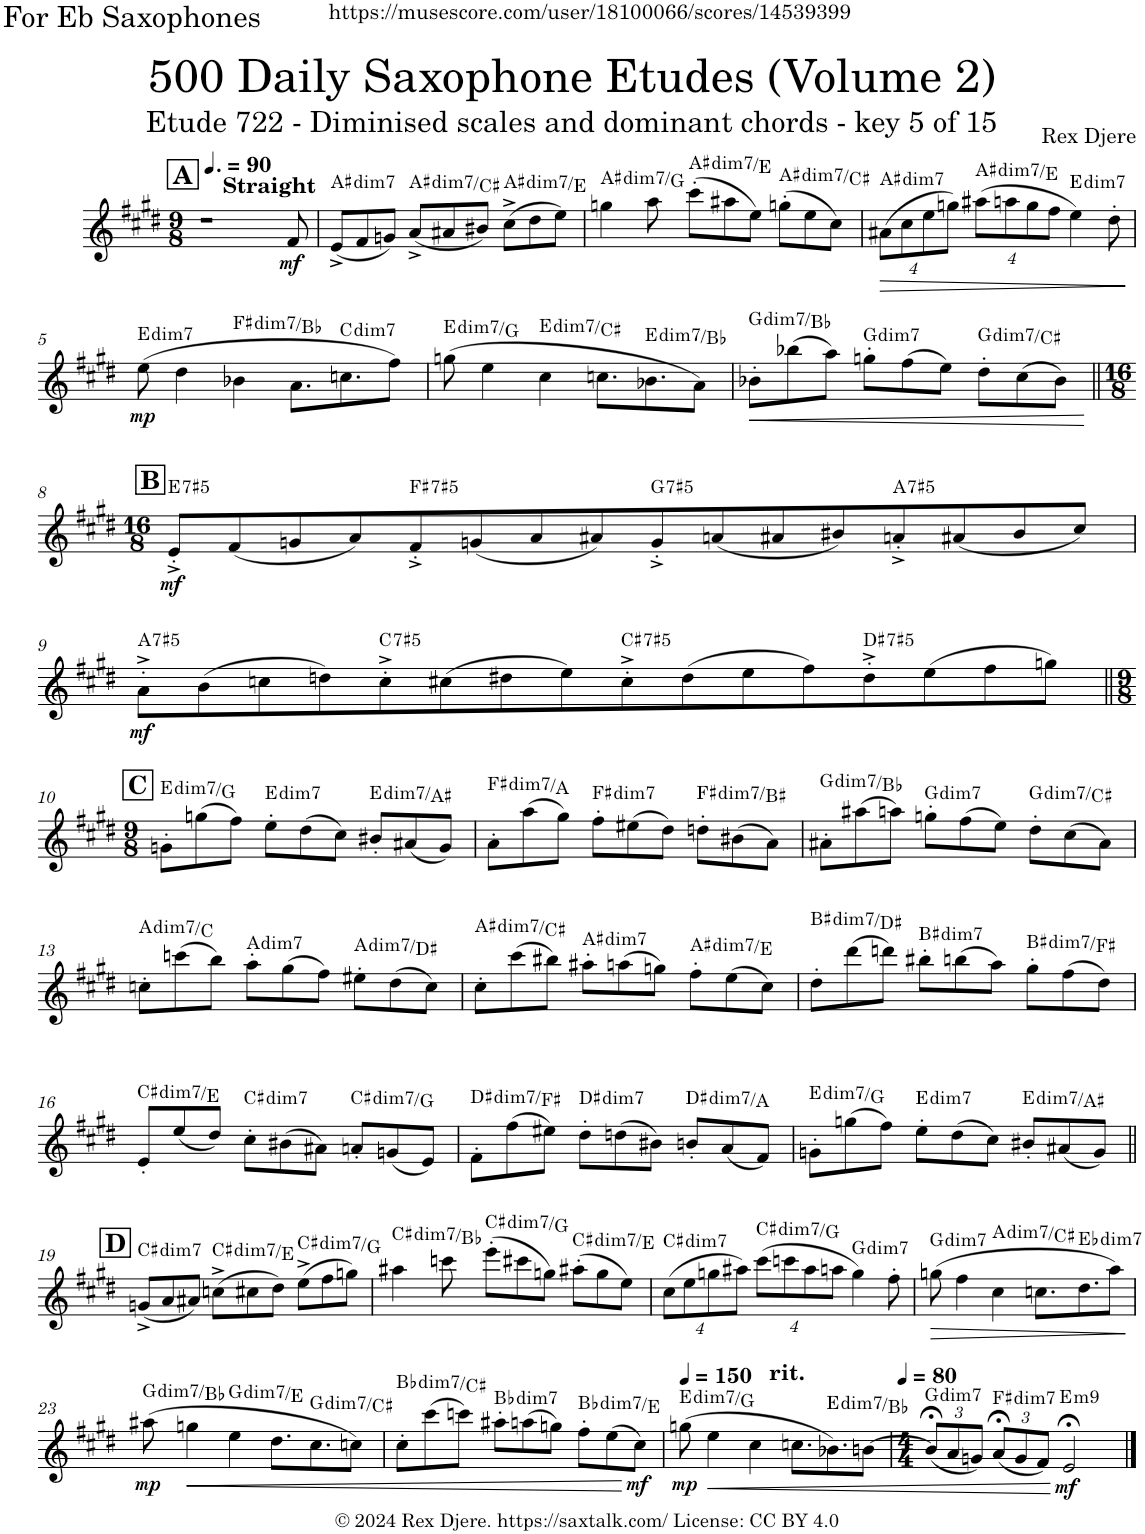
**kern	**dynam	**harte
*part1	*part1	*part1
*staff1	*staff1	*
*I"Alto Saxophone	*	*
*I'A. Sax.	*	*
*clefG2	*	*
*Trd5c9	*	*
*k[f#c#g#d#]	*	*
*M9/8	*	*
*MM135	*	*
!!LO:REH:place=s1:a:B:cj:fs=14:t=A
=1	=1	=1
1r	.	.
!LO:TX:a:B:t=Straight	!	!
!	!LO:DY:b	!
8f#/	mf	.
=2	=2	=2
!	!	!LO:H:kt=dim7
(8e^/L	.	A#:dim7
8f#/	.	.
8gn/J)	.	.
!	!	!LO:H:kt=dim7
(8a^/L	.	A#:dim7/b3
8a#X/	.	.
8b#X/J)	.	.
!	!	!LO:H:kt=dim7
(8cc#^\L	.	A#:dim7/b5
8dd#\	.	.
8ee\J)	.	.
=3	=3	=3
!	!	!LO:H:kt=dim7
4ggn\	.	A#:dim7/bb7
8aa\	.	.
!	!	!LO:H:kt=dim7
(8ccc#'\L	.	A#:dim7/b5
8aa#X\	.	.
8ee\J)	.	.
!	!	!LO:H:kt=dim7
(8ggn'\L	.	A#:dim7/b3
8ee\	.	.
8cc#\J)	.	.
=4	=4	=4
*Xbrackettup	*	*
!	!LO:HP:b	!LO:H:kt=dim7
(32%3a#X\L	>	A#:dim7
32%3cc#\	.	.
32%3ee\	.	.
32%3ggn\J)	.	.
!	!	!LO:H:kt=dim7
(32%3aa#X\L	.	A#:dim7/b5
32%3aan\	.	.
32%3gg\	.	.
32%3ff#\J	.	.
!	!	!LO:H:kt=dim7
4ee\)	.	E:dim7
8dd#'\	.	.
.	]	.
!!LO:LB:g=z
=5	=5	=5
!	!LO:DY:b	!LO:H:kt=dim7
(8ee\	mp	E:dim7
4dd#\	.	.
!	!	!LO:H:kt=dim7
4b-X\	.	F#:dim7/b4
8.a\L	.	.
!	!	!LO:H:kt=dim7
8.ccn\	.	C:dim7
8ff#\J)	.	.
=6	=6	=6
!	!	!LO:H:kt=dim7
(8ggn\	.	E:dim7/b3
4ee\	.	.
!	!	!LO:H:kt=dim7
4cc#\	.	E:dim7/6
8.ccn\L	.	.
!	!	!LO:H:kt=dim7
8.b-X\	.	E:dim7/b5
8a\J)	.	.
=7	=7	=7
!	!LO:HP:b	!LO:H:kt=dim7
8b-X'\L	<	G:dim7/b3
(8bb-X\	.	.
8aa\J)	.	.
!	!	!LO:H:kt=dim7
8ggn'\L	.	G:dim7
(8ff#\	.	.
8ee\J)	.	.
!	!	!LO:H:kt=dim7
8dd#'\L	.	G:dim7/#4
(8cc#\	.	.
8b-\J)	.	.
.	[	.
!!LO:LB:g=z
!!LO:REH:place=s1:a:B:cj:fs=14:t=B
=8||	=8||	=8||
*M16/8	*	*
!	!LO:DY:b	!LO:H:kt=7
8e'^/L	mf	E:(3,#5,b7)
(8f#/	.	.
8gn/	.	.
8a/)	.	.
!	!	!LO:H:kt=7
8f#'^/	.	F#:(3,#5,b7)
(8gn/	.	.
8a/	.	.
8a#X/)	.	.
!	!	!LO:H:kt=7
8g'^/	.	G:(3,#5,b7)
(8an/	.	.
8a#X/	.	.
8b#X/)	.	.
!	!	!LO:H:kt=7
8an'^/	.	A:(3,#5,b7)
(8a#X/	.	.
8b#/	.	.
8cc#/J)	.	.
!!LO:LB:g=z
=9	=9	=9
!	!LO:DY:b	!LO:H:kt=7
8a'^\L	mf	A:(3,#5,b7)
(8b\	.	.
8ccn\	.	.
8ddn\)	.	.
!	!	!LO:H:kt=7
8cc'^\	.	C:(3,#5,b7)
(8cc#X\	.	.
8dd#X\	.	.
8ee\)	.	.
!	!	!LO:H:kt=7
8cc#'^\	.	C#:(3,#5,b7)
(8dd#\	.	.
8ee\	.	.
8ff#\)	.	.
!	!	!LO:H:kt=7
8dd#'^\	.	D#:(3,#5,b7)
(8ee\	.	.
8ff#\	.	.
8ggn\J)	.	.
!!LO:LB:g=z
!!LO:REH:place=s1:a:B:cj:fs=14:t=C
=10||	=10||	=10||
*M9/8	*	*
!	!	!LO:H:kt=dim7
8gn'\L	.	E:dim7/b3
(8ggn\	.	.
8ff#\J)	.	.
!	!	!LO:H:kt=dim7
8ee'\L	.	E:dim7
(8dd#\	.	.
8cc#\J)	.	.
!	!	!LO:H:kt=dim7
8b#X'/L	.	E:dim7/#4
(8a#X/	.	.
8g/J)	.	.
=11	=11	=11
!	!	!LO:H:kt=dim7
8a'\L	.	F#:dim7/b3
(8aa\	.	.
8gg#\J)	.	.
!	!	!LO:H:kt=dim7
8ff#'\L	.	F#:dim7
(8ee#X\	.	.
8dd#\J)	.	.
!	!	!LO:H:kt=dim7
8ddn'\L	.	F#:dim7/#4
(8b#X\	.	.
8a\J)	.	.
=12	=12	=12
!	!	!LO:H:kt=dim7
8a#X'\L	.	G:dim7/b3
(8aa#X\	.	.
8aan\J)	.	.
!	!	!LO:H:kt=dim7
8ggn'\L	.	G:dim7
(8ff#\	.	.
8ee\J)	.	.
!	!	!LO:H:kt=dim7
8dd#'\L	.	G:dim7/#4
(8cc#\	.	.
8a#\J)	.	.
!!LO:LB:g=z
=13	=13	=13
!	!	!LO:H:kt=dim7
8ccn'\L	.	A:dim7/b3
(8cccn\	.	.
8bb\J)	.	.
!	!	!LO:H:kt=dim7
8aa'\L	.	A:dim7
(8gg#\	.	.
8ff#\J)	.	.
!	!	!LO:H:kt=dim7
8ee#X'\L	.	A:dim7/#4
(8dd#\	.	.
8cc\J)	.	.
=14	=14	=14
!	!	!LO:H:kt=dim7
8cc#'\L	.	A#:dim7/b3
(8ccc#\	.	.
8bb#X\J)	.	.
!	!	!LO:H:kt=dim7
8aa#X'\L	.	A#:dim7
(8aan\	.	.
8ggn\J)	.	.
!	!	!LO:H:kt=dim7
8ff#'\L	.	A#:dim7/b5
(8ee\	.	.
8cc#\J)	.	.
=15	=15	=15
!	!	!LO:H:kt=dim7
8dd#'\L	.	B#:dim7/b3
(8ddd#\	.	.
8dddn\J)	.	.
!	!	!LO:H:kt=dim7
8bb#X'\L	.	B#:dim7
(8bbn\	.	.
8aa\J)	.	.
!	!	!LO:H:kt=dim7
8gg#'\L	.	B#:dim7/b5
(8ff#\	.	.
8dd#\J)	.	.
!!LO:LB:g=z
=16	=16	=16
!	!	!LO:H:kt=dim7
8e'/L	.	C#:dim7/b3
(8ee/	.	.
8dd#/J)	.	.
!	!	!LO:H:kt=dim7
8cc#'\L	.	C#:dim7
(8b#X\	.	.
8a#X\J)	.	.
!	!	!LO:H:kt=dim7
8an'/L	.	C#:dim7/b5
(8gn/	.	.
8e/J)	.	.
=17	=17	=17
!	!	!LO:H:kt=dim7
8f#'\L	.	D#:dim7/b3
(8ff#\	.	.
8ee#X\J)	.	.
!	!	!LO:H:kt=dim7
8dd#'\L	.	D#:dim7
(8ddn\	.	.
8b#X\J)	.	.
!	!	!LO:H:kt=dim7
8bn'/L	.	D#:dim7/b5
(8a/	.	.
8f#/J)	.	.
=18	=18	=18
!	!	!LO:H:kt=dim7
8gn'\L	.	E:dim7/b3
(8ggn\	.	.
8ff#\J)	.	.
!	!	!LO:H:kt=dim7
8ee'\L	.	E:dim7
(8dd#\	.	.
8cc#\J)	.	.
!	!	!LO:H:kt=dim7
8b#X'/L	.	E:dim7/#4
(8a#X/	.	.
8g/J)	.	.
!!LO:LB:g=z
!!LO:REH:place=s1:a:B:cj:fs=14:t=D
=19||	=19||	=19||
!	!	!LO:H:kt=dim7
(8gn^/L	.	C#:dim7
8a/	.	.
8a#X/J)	.	.
!	!	!LO:H:kt=dim7
(8ccn^\L	.	C#:dim7/b3
8cc#X\	.	.
8dd#\J)	.	.
!	!	!LO:H:kt=dim7
(8ee^\L	.	C#:dim7/b5
8ff#\	.	.
8ggn\J)	.	.
=20	=20	=20
!	!	!LO:H:kt=dim7
4aa#X\	.	C#:dim7/bb7
8cccn\	.	.
!	!	!LO:H:kt=dim7
(8eee'\L	.	C#:dim7/b5
8ccc#X\	.	.
8ggn\J)	.	.
!	!	!LO:H:kt=dim7
(8aa#X'\L	.	C#:dim7/b3
8gg\	.	.
8ee\J)	.	.
=21	=21	=21
!	!	!LO:H:kt=dim7
(32%3cc#\L	.	C#:dim7
32%3ee\	.	.
32%3ggn\	.	.
32%3aa#X\J)	.	.
!	!	!LO:H:kt=dim7
(32%3ccc#\L	.	C#:dim7/b5
32%3cccn\	.	.
32%3aa#\	.	.
32%3aan\J	.	.
!	!	!LO:H:kt=dim7
4gg\)	.	G:dim7
8ff#'\	.	.
=22	=22	=22
!	!LO:HP:b	!LO:H:kt=dim7
(8ggn\	>	G:dim7
4ff#\	.	.
!	!	!LO:H:kt=dim7
4cc#\	.	A:dim7/3
8.ccn\L	.	.
!	!	!LO:H:kt=dim7
8.dd#\	.	Eb:dim7
8aa\J)	.	.
.	]	.
!!LO:LB:g=z
=23	=23	=23
!	!LO:DY:b	!LO:H:kt=dim7
(8aa#X\	mp	G:dim7/b3
!	!LO:HP:b	!
4ggn\	<	.
!	!	!LO:H:kt=dim7
4ee\	.	G:dim7/6
8.dd#\L	.	.
!	!	!LO:H:kt=dim7
8.cc#\	.	G:dim7/#4
8ccn\J)	.	.
=24	=24	=24
!	!	!LO:H:kt=dim7
8cc#'\L	.	Bb:dim7/#2
(8ccc#\	.	.
8cccn\J)	.	.
!	!	!LO:H:kt=dim7
8aa#X'\L	.	Bb:dim7
(8aan\	.	.
8ggn\J)	.	.
!	!	!LO:H:kt=dim7
8ff#'\L	.	Bb:dim7/#4
(8ee\	.	.
!	!LO:DY:n=1:b	!
8cc#\J)	[ mf	.
=25	=25	=25
*MM150	*	*
!	!LO:DY:b	!LO:H:kt=dim7
(8ggn\	mp	E:dim7/b3
!	!LO:HP:b	!
4ee\	<	.
!LO:TX:a:t=rit.	!	!
4cc#\	.	.
8.ccn\L	.	.
!	!	!LO:H:kt=dim7
8.b-X\)	.	E:dim7/b5
[8bn\J	.	.
=26	=26	=26
*M4/4	*	*
*MM80	*	*
!	!	!LO:H:kt=dim7
(12b;</L]	.	G:dim7
12a/	.	.
12gn/J)	.	.
!	!	!LO:H:kt=dim7
(12a;</L	.	F#:dim7
12g/	.	.
12f#/J)	.	.
!	!LO:DY:n=1:b	!LO:H:kt=m9
2e;</	[ mf	E:min9
==	==	==
*-	*-	*-
